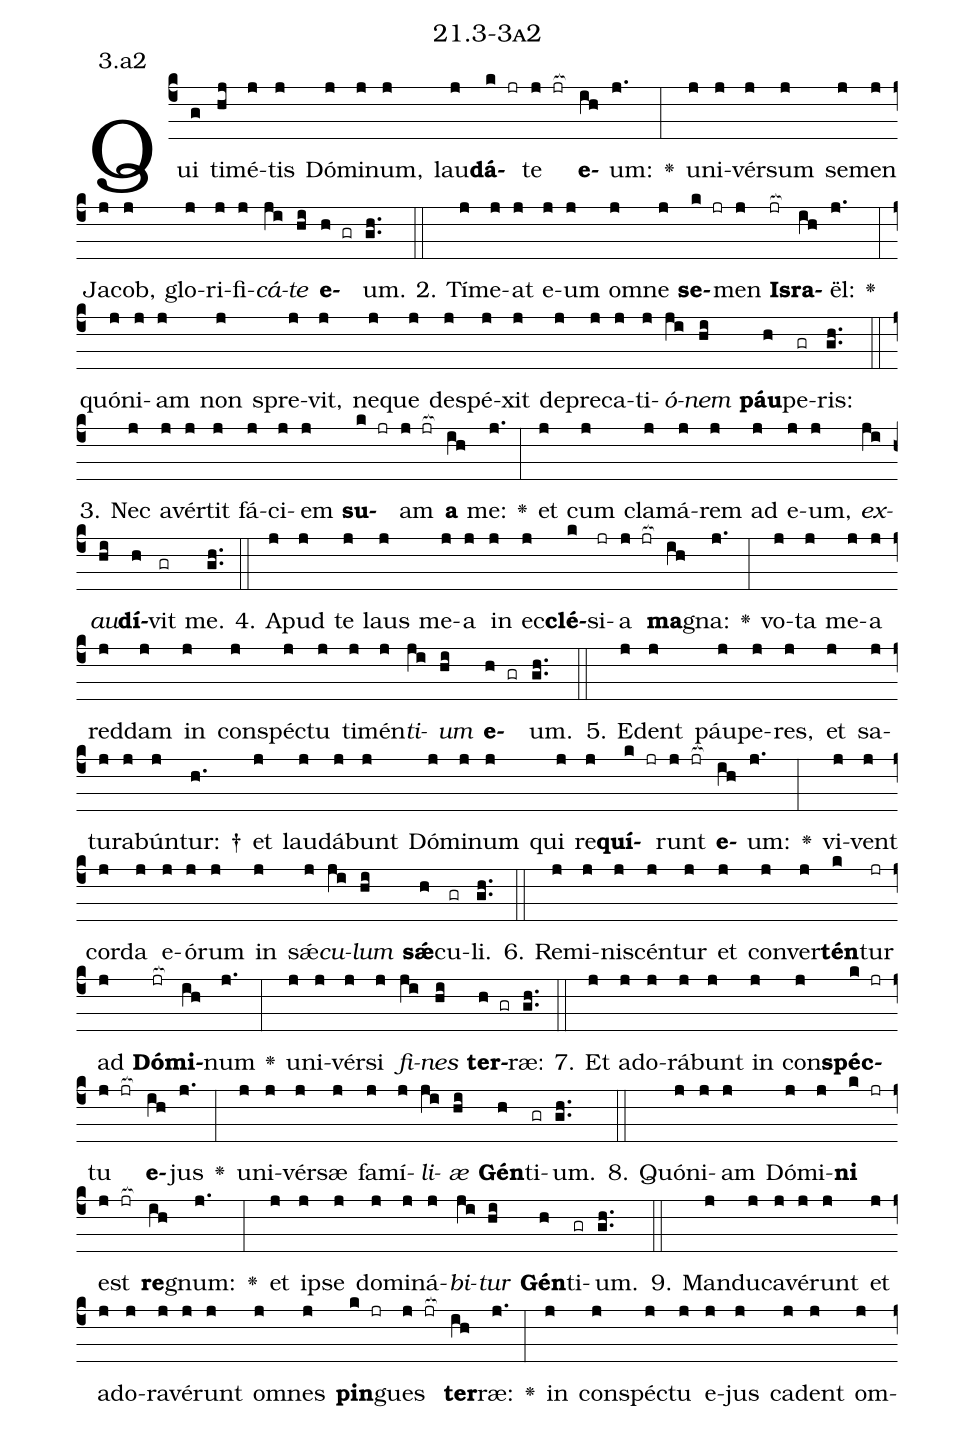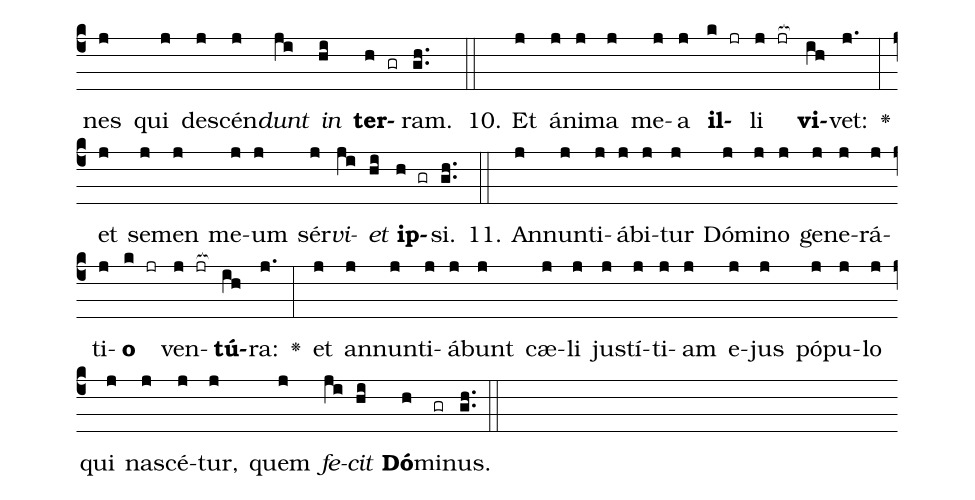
name: 21.3-3a2;
annotation: 3.a2;
%%
(c4)Qui(g) ti(hj)mé(j)tis(j) Dó(j)mi(j)num,(j) lau(j)<b>dá</b>(k jr)te(j jr[ocb:1{]) <b>e</b>(ih[ocb:0}])um:(j.) <v>\greheightstar</v>(:) u(j)ni(j)vér(j)sum(j) se(j)men(j) Ja(j)cob,(j) glo(j)ri(j)fi(j)<i>cá</i>(ji)<i>te</i>(hi) <b>e</b>(h gr)um.(gh..) (::)
2. Tí(j)me(j)at(j) e(j)um(j) om(j)ne(j) <b>se</b>(k jr)men(j) <b>Is</b>(jr[ocb:1{])<b>ra</b>(ih[ocb:0}])ël:(j.) <v>\greheightstar</v>(:) quón(j)i(j)am(j) non(j) spre(j)vit,(j) ne(j)que(j) de(j)spé(j)xit(j) de(j)pre(j)ca(j)ti(j)<i>ó</i>(ji)<i>nem</i>(hi) <b>páu</b>(h)pe(gr)ris:(gh..) (::)
3. Nec(j) a(j)vér(j)tit(j) fá(j)ci(j)em(j) <b>su</b>(k jr)am(j jr[ocb:1{]) <b>a</b>(ih[ocb:0}]) me:(j.) <v>\greheightstar</v>(:) et(j) cum(j) cla(j)má(j)rem(j) ad(j) e(j)um,(j) <i>ex</i>(ji)<i>au</i>(hi)<b>dí</b>(h)vit(gr) me.(gh..) (::)
4. A(j)pud(j) te(j) laus(j) me(j)a(j) in(j) ec(j)<b>clé</b>(k)si(jr)a(j jr[ocb:1{]) <b>ma</b>(ih[ocb:0}])gna:(j.) <v>\greheightstar</v>(:) vo(j)ta(j) me(j)a(j) red(j)dam(j) in(j) con(j)spéc(j)tu(j) ti(j)mén(j)<i>ti</i>(ji)<i>um</i>(hi) <b>e</b>(h gr)um.(gh..) (::)
5. E(j)dent(j) páu(j)pe(j)res,(j) et(j) sa(j)tu(j)ra(j)bún(j)tur: †(h.) et(j) lau(j)dá(j)bunt(j) Dó(j)mi(j)num(j) qui(j) re(j)<b>quí</b>(k jr)runt(j jr[ocb:1{]) <b>e</b>(ih[ocb:0}])um:(j.) <v>\greheightstar</v>(:) vi(j)vent(j) cor(j)da(j) e(j)ó(j)rum(j) in(j) sǽ(j)<i>cu</i>(ji)<i>lum</i>(hi) <b>sǽ</b>(h)cu(gr)li.(gh..) (::)
6. Re(j)mi(j)ni(j)scén(j)tur(j) et(j) con(j)ver(j)<b>tén</b>(k)tur(jr) ad(j) <b>Dó</b>(jr[ocb:1{])<b>mi</b>(ih[ocb:0}])num(j.) <v>\greheightstar</v>(:) u(j)ni(j)vér(j)si(j) <i>fi</i>(ji)<i>nes</i>(hi) <b>ter</b>(h gr)ræ:(gh..) (::)
7. Et(j) ad(j)o(j)rá(j)bunt(j) in(j) con(j)<b>spéc</b>(k jr)tu(j jr[ocb:1{]) <b>e</b>(ih[ocb:0}])jus(j.) <v>\greheightstar</v>(:) u(j)ni(j)vér(j)sæ(j) fa(j)mí(j)<i>li</i>(ji)<i>æ</i>(hi) <b>Gén</b>(h)ti(gr)um.(gh..) (::)
8. Quón(j)i(j)am(j) Dó(j)mi(j)<b>ni</b>(k jr) est(j jr[ocb:1{]) <b>re</b>(ih[ocb:0}])gnum:(j.) <v>\greheightstar</v>(:) et(j) ip(j)se(j) do(j)mi(j)ná(j)<i>bi</i>(ji)<i>tur</i>(hi) <b>Gén</b>(h)ti(gr)um.(gh..) (::)
9. Man(j)du(j)ca(j)vé(j)runt(j) et(j) ad(j)o(j)ra(j)vé(j)runt(j) om(j)nes(j) <b>pin</b>(k jr)gues(j jr[ocb:1{]) <b>ter</b>(ih[ocb:0}])ræ:(j.) <v>\greheightstar</v>(:) in(j) con(j)spéc(j)tu(j) e(j)jus(j) ca(j)dent(j) om(j)nes(j) qui(j) de(j)scén(j)<i>dunt</i>(ji) <i>in</i>(hi) <b>ter</b>(h gr)ram.(gh..) (::)
10. Et(j) á(j)ni(j)ma(j) me(j)a(j) <b>il</b>(k jr)li(j jr[ocb:1{]) <b>vi</b>(ih[ocb:0}])vet:(j.) <v>\greheightstar</v>(:) et(j) se(j)men(j) me(j)um(j) sér(j)<i>vi</i>(ji)<i>et</i>(hi) <b>ip</b>(h gr)si.(gh..) (::)
11. An(j)nun(j)ti(j)á(j)bi(j)tur(j) Dó(j)mi(j)no(j) ge(j)ne(j)rá(j)ti(j)<b>o</b>(k jr) ven(j jr[ocb:1{])<b>tú</b>(ih[ocb:0}])ra:(j.) <v>\greheightstar</v>(:) et(j) an(j)nun(j)ti(j)á(j)bunt(j) cæ(j)li(j) jus(j)tí(j)ti(j)am(j) e(j)jus(j) pó(j)pu(j)lo(j) qui(j) na(j)scé(j)tur,(j) quem(j) <i>fe</i>(ji)<i>cit</i>(hi) <b>Dó</b>(h)mi(gr)nus.(gh..) (::)
